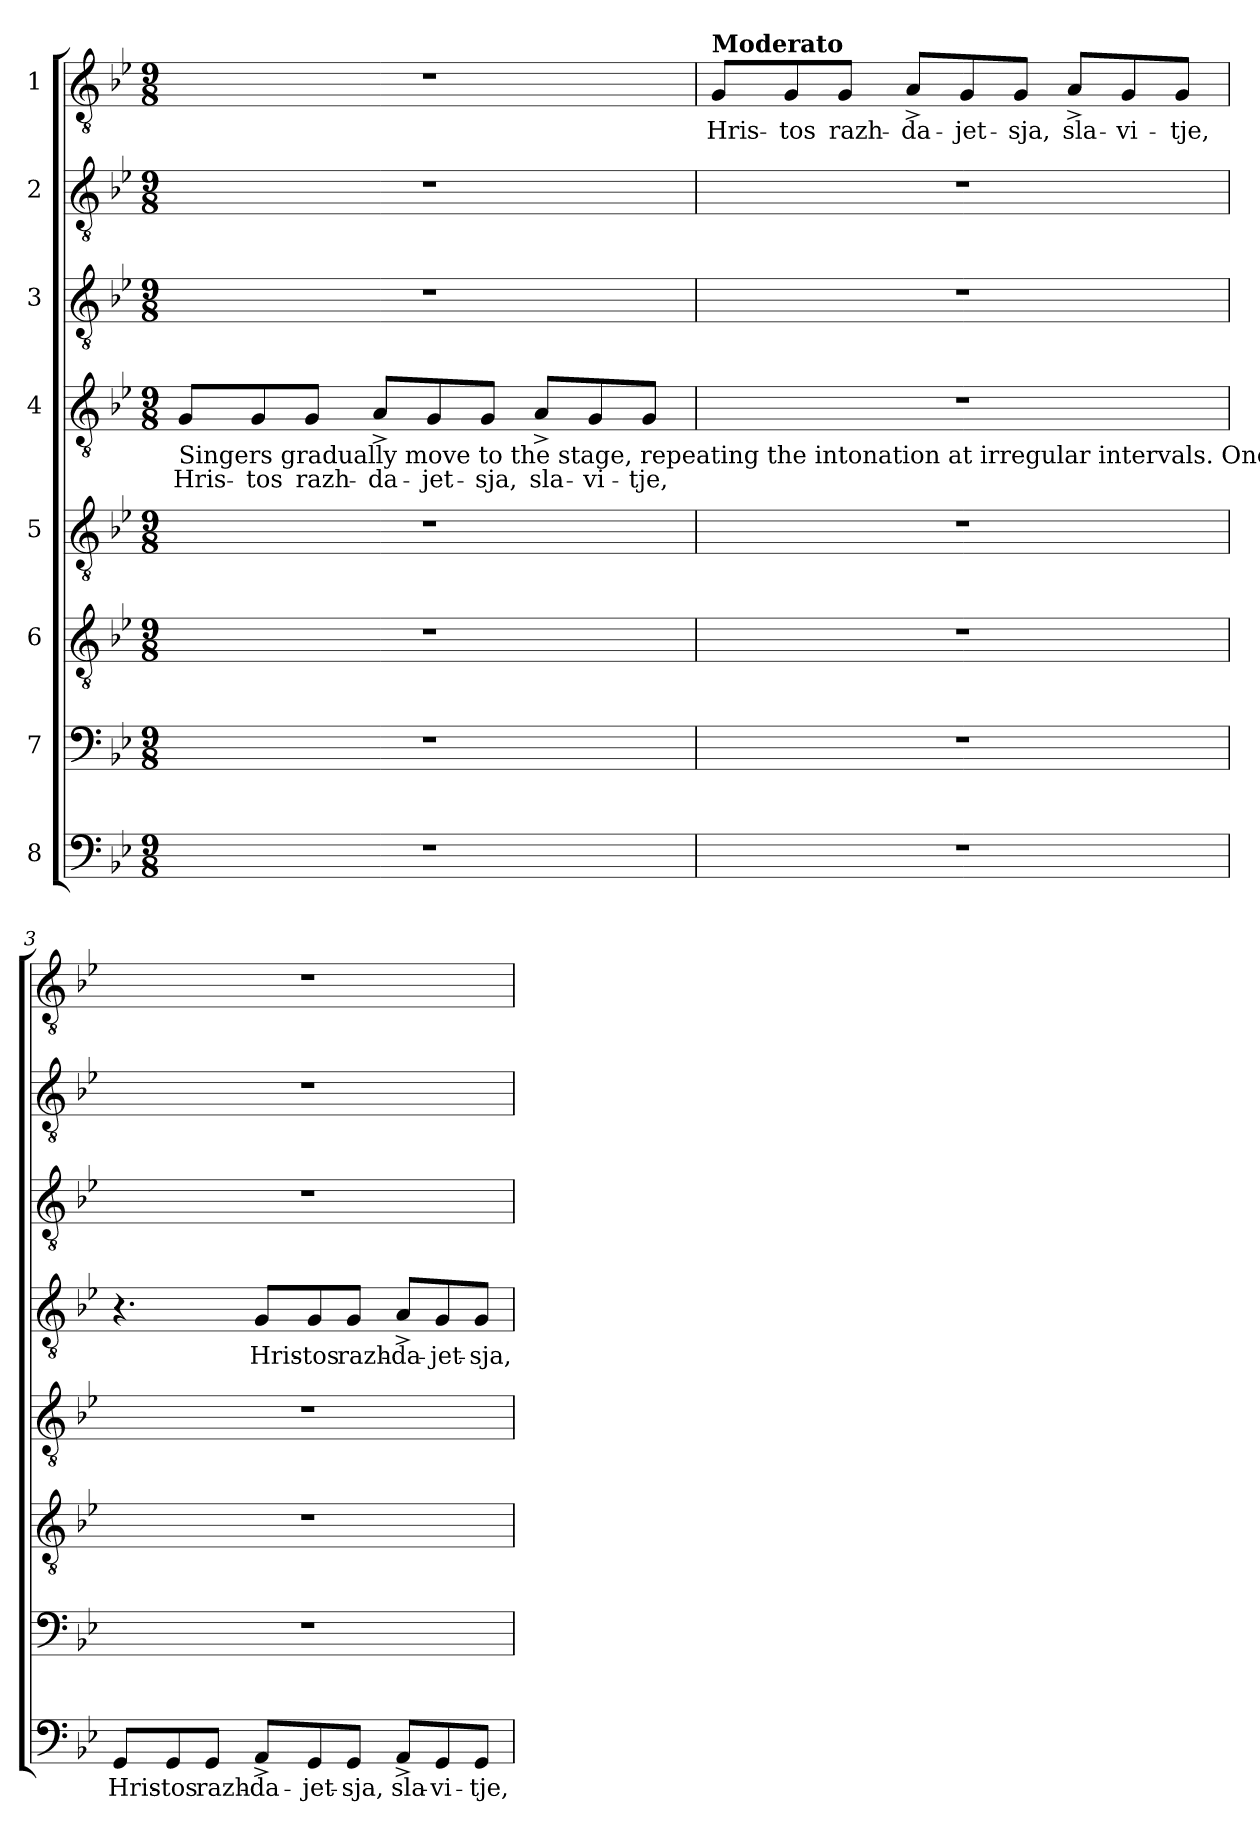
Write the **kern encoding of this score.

**kern	**text	**kern	**kern	**kern	**kern	**text	**kern	**kern	**kern	**text
*part8	*part8	*part7	*part6	*part5	*part4	*part4	*part3	*part2	*part1	*part1
*staff8	*staff8	*staff7	*staff6	*staff5	*staff4	*staff4	*staff3	*staff2	*staff1	*staff1
*I"8	*	*I"7	*I"6	*I"5	*I"4	*	*I"3	*I"2	*I"1	*
*clefF4	*	*clefF4	*clefGv2	*clefGv2	*clefGv2	*	*clefGv2	*clefGv2	*clefGv2	*
*k[b-e-]	*	*k[b-e-]	*k[b-e-]	*k[b-e-]	*k[b-e-]	*	*k[b-e-]	*k[b-e-]	*k[b-e-]	*
*B-:	*	*B-:	*B-:	*B-:	*B-:	*	*B-:	*B-:	*B-:	*
*M9/8	*	*M9/8	*M9/8	*M9/8	*M9/8	*	*M9/8	*M9/8	*M9/8	*
=1	=1	=1	=1	=1	=1	=1	=1	=1	=1	=1
!	!	!	!	!	!LO:TX:b:t=Singers gradually move to the stage, repeating the intonation at irregular intervals.  Once the choir is in place, the music continues as below.	!	!	!	!	!
8%9r	.	8%9r	8%9r	8%9r	8G/L	Hris-	8%9r	8%9r	8%9r	.
.	.	.	.	.	8G/	-tos	.	.	.	.
.	.	.	.	.	8G/J	razh-	.	.	.	.
.	.	.	.	.	8A^</L	-da-	.	.	.	.
.	.	.	.	.	8G/	-jet-	.	.	.	.
.	.	.	.	.	8G/J	-sja,	.	.	.	.
.	.	.	.	.	8A^</L	sla-	.	.	.	.
.	.	.	.	.	8G/	-vi-	.	.	.	.
.	.	.	.	.	8G/J	-tje,	.	.	.	.
!!LO:LB:g=z
=2	=2	=2	=2	=2	=2	=2	=2	=2	=2	=2
!	!	!	!	!	!	!	!	!	!LO:TX:a:B:t=Moderato	!
8%9r	.	8%9r	8%9r	8%9r	8%9r	.	8%9r	8%9r	8G/L	Hris-
.	.	.	.	.	.	.	.	.	8G/	-tos
.	.	.	.	.	.	.	.	.	8G/J	razh-
.	.	.	.	.	.	.	.	.	8A^</L	-da-
.	.	.	.	.	.	.	.	.	8G/	-jet-
.	.	.	.	.	.	.	.	.	8G/J	-sja,
.	.	.	.	.	.	.	.	.	8A^</L	sla-
.	.	.	.	.	.	.	.	.	8G/	-vi-
.	.	.	.	.	.	.	.	.	8G/J	-tje,
=3	=3	=3	=3	=3	=3	=3	=3	=3	=3	=3
8GG/L	Hris-	8%9r	8%9r	8%9r	4.r	.	8%9r	8%9r	8%9r	.
8GG/	-tos	.	.	.	.	.	.	.	.	.
8GG/J	razh-	.	.	.	.	.	.	.	.	.
8AA^</L	-da-	.	.	.	8G/L	Hris-	.	.	.	.
8GG/	-jet-	.	.	.	8G/	-tos	.	.	.	.
8GG/J	-sja,	.	.	.	8G/J	razh-	.	.	.	.
8AA^</L	sla-	.	.	.	8A^</L	-da-	.	.	.	.
8GG/	-vi-	.	.	.	8G/	-jet-	.	.	.	.
8GG/J	-tje,	.	.	.	8G/J	-sja,	.	.	.	.
=	=	=	=	=	=	=	=	=	=	=
*-	*-	*-	*-	*-	*-	*-	*-	*-	*-	*-
